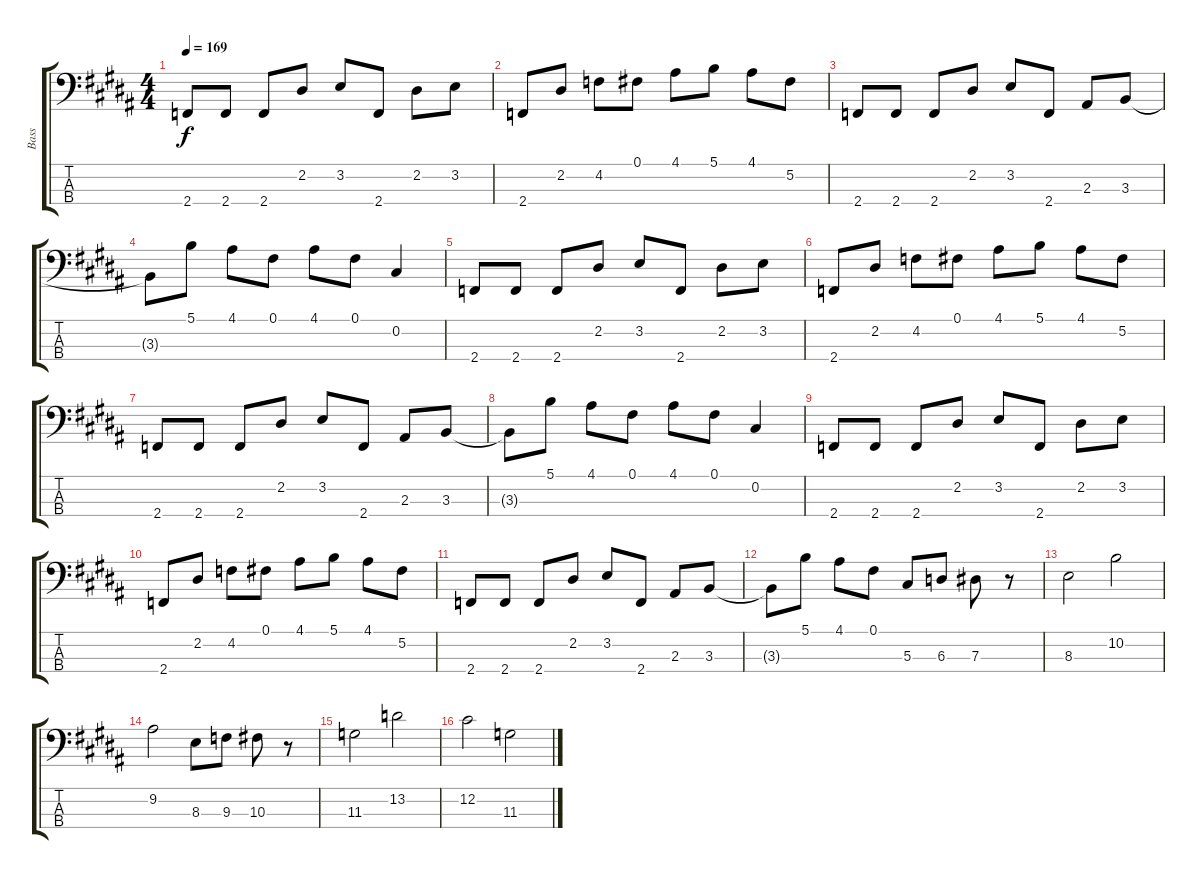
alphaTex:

\track ("Bass" "Bass") {instrument electricbasspick}
\staff {score tabs}
\tuning (Gb2 Db2 Ab1 Eb1) {hide}
\ts (4 4)
\tempo 169
\clef f4
\ks b
2.4.8{dy f} 2.4.8 2.4.8 2.2.8 3.2.8 2.4.8 2.2.8 3.2.8 |
2.4.8 2.2.8 4.2.8 0.1.8 4.1.8 5.1.8 4.1.8 5.2.8 |
2.4.8 2.4.8 2.4.8 2.2.8 3.2.8 2.4.8 2.3.8 3.3.8 |
3.3{t}.8 5.1.8 4.1.8 0.1.8 4.1.8 0.1.8 0.2.4 |
2.4.8 2.4.8 2.4.8 2.2.8 3.2.8 2.4.8 2.2.8 3.2.8 |
2.4.8 2.2.8 4.2.8 0.1.8 4.1.8 5.1.8 4.1.8 5.2.8 |
2.4.8 2.4.8 2.4.8 2.2.8 3.2.8 2.4.8 2.3.8 3.3.8 |
3.3{t}.8 5.1.8 4.1.8 0.1.8 4.1.8 0.1.8 0.2.4 |
2.4.8 2.4.8 2.4.8 2.2.8 3.2.8 2.4.8 2.2.8 3.2.8 |
2.4.8 2.2.8 4.2.8 0.1.8 4.1.8 5.1.8 4.1.8 5.2.8 |
2.4.8 2.4.8 2.4.8 2.2.8 3.2.8 2.4.8 2.3.8 3.3.8 |
3.3{t}.8 5.1.8 4.1.8 0.1.8 5.3.8 6.3.8 7.3.8 r.8 |
8.3.2 10.2.2 |
9.2.2 8.3.8 9.3.8 10.3.8 r.8 |
11.3.2 13.2.2 |
12.2.2 11.3.2
